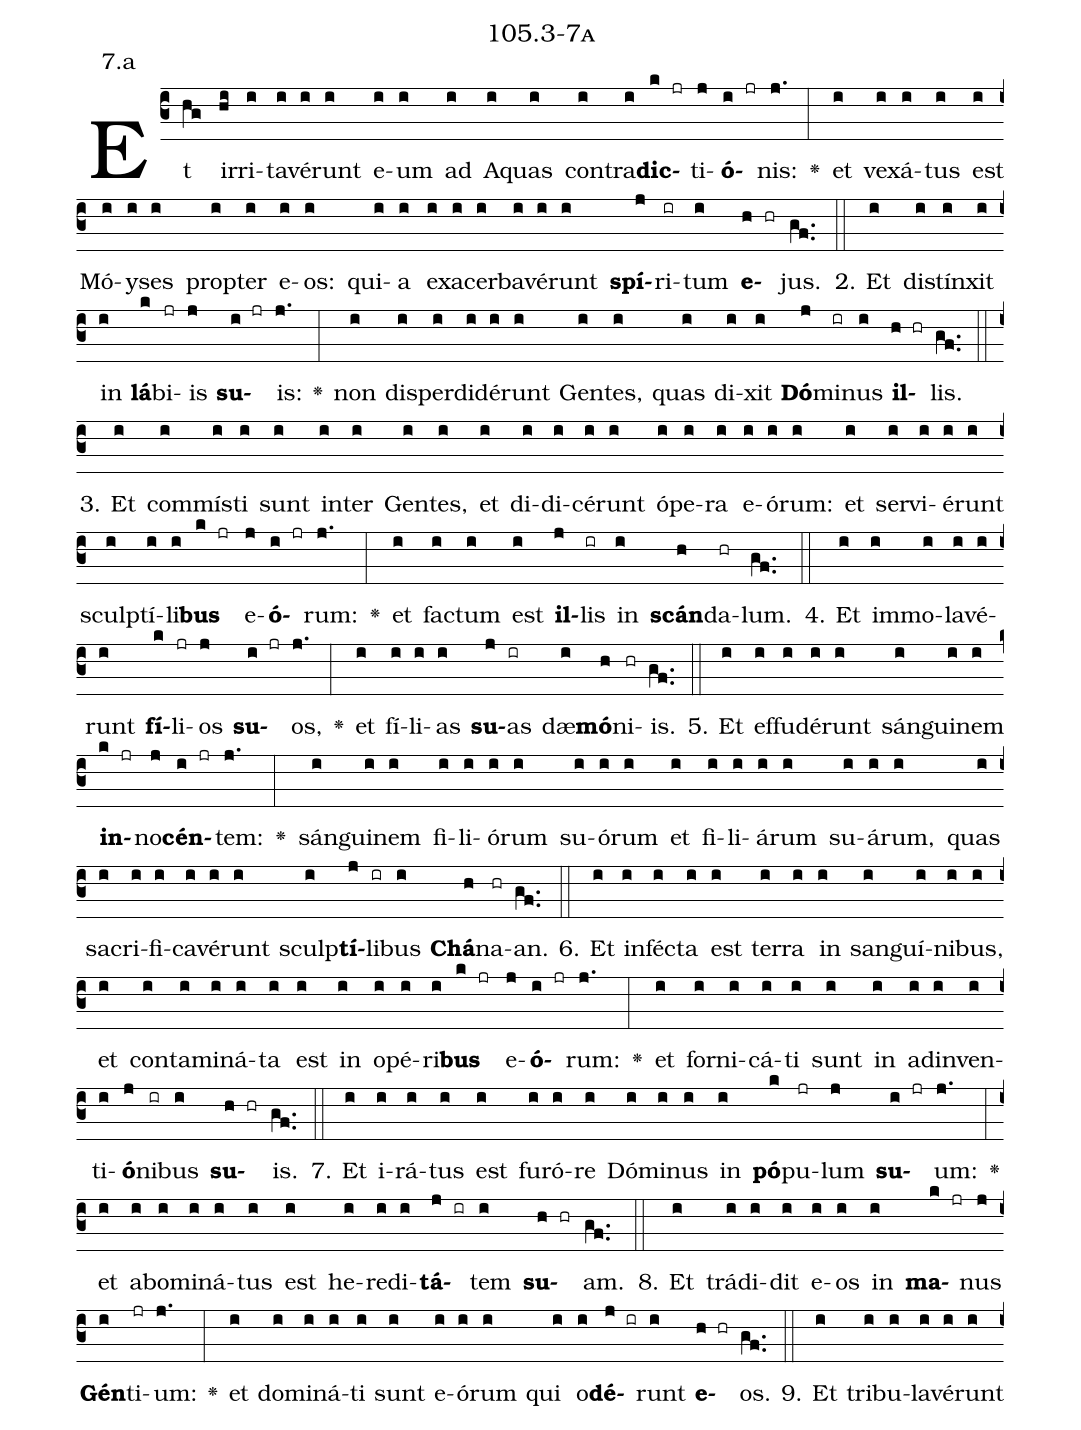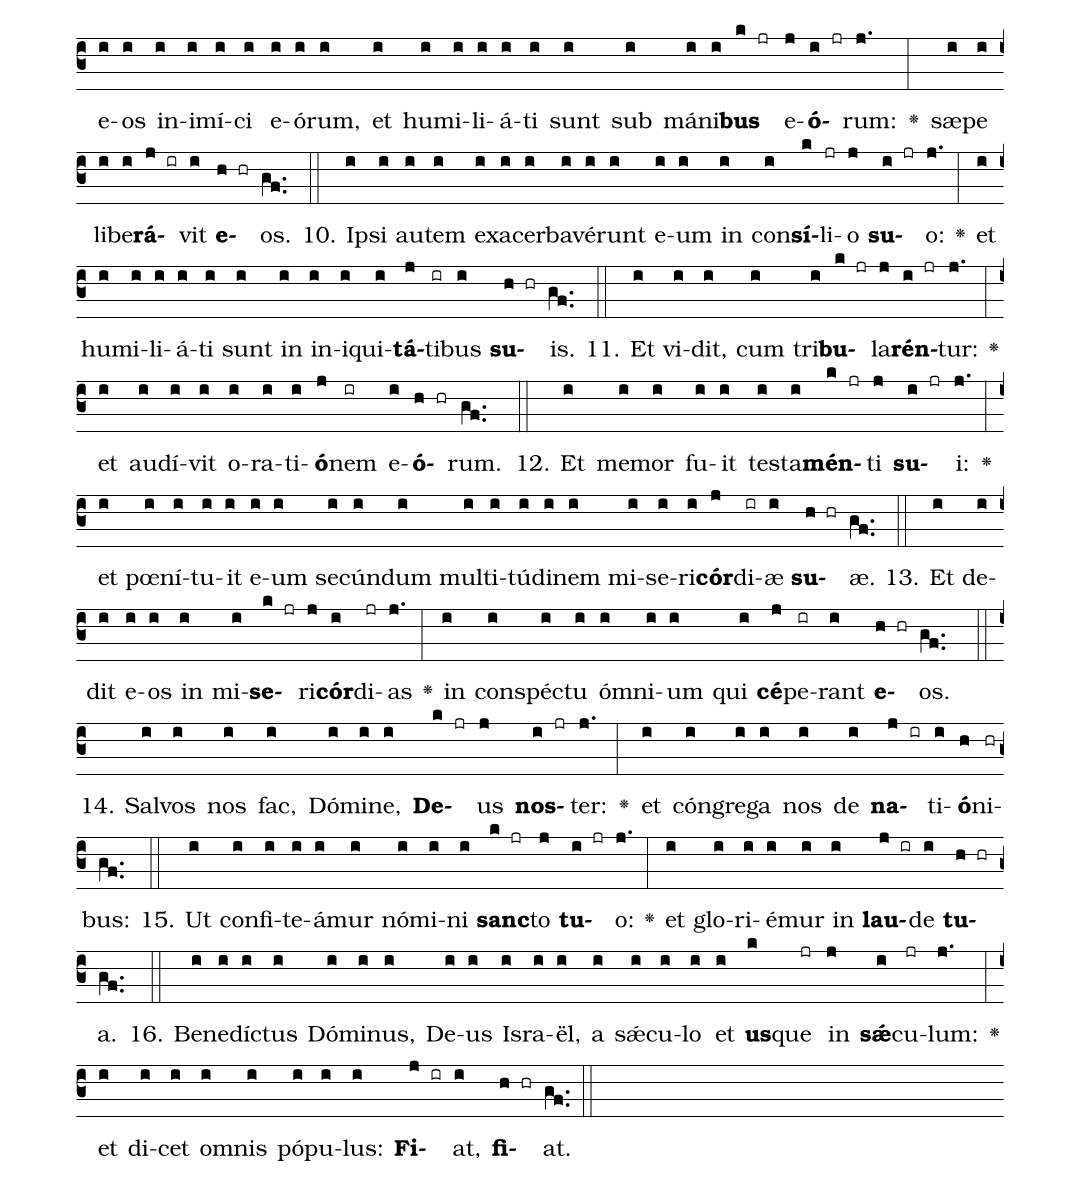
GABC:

name: 105.3-7a;
annotation: 7.a;
%%
(c3)Et(hg) ir(hi)ri(i)ta(i)vé(i)runt(i) e(i)um(i) ad(i) A(i)quas(i) con(i)tra(i)<b>dic</b>(k jr)ti(j)<b>ó</b>(i jr)nis:(j.) <v>\greheightstar</v>(:) et(i) ve(i)xá(i)tus(i) est(i) Mó(i)y(i)ses(i) prop(i)ter(i) e(i)os:(i) qui(i)a(i) ex(i)a(i)cer(i)ba(i)vé(i)runt(i) <b>spí</b>(j)ri(ir)tum(i) <b>e</b>(h hr)jus.(gf..) (::)
2. Et(i) di(i)stín(i)xit(i) in(i) <b>lá</b>(k)bi(jr)is(j) <b>su</b>(i jr)is:(j.) <v>\greheightstar</v>(:) non(i) dis(i)per(i)di(i)dé(i)runt(i) Gen(i)tes,(i) quas(i) di(i)xit(i) <b>Dó</b>(j)mi(ir)nus(i) <b>il</b>(h hr)lis.(gf..) (::)
3. Et(i) com(i)mís(i)ti(i) sunt(i) in(i)ter(i) Gen(i)tes,(i) et(i) di(i)di(i)cé(i)runt(i) ó(i)pe(i)ra(i) e(i)ó(i)rum:(i) et(i) ser(i)vi(i)é(i)runt(i) sculp(i)tí(i)li(i)<b>bus</b>(k jr) e(j)<b>ó</b>(i jr)rum:(j.) <v>\greheightstar</v>(:) et(i) fac(i)tum(i) est(i) <b>il</b>(j)lis(ir) in(i) <b>scán</b>(h)da(hr)lum.(gf..) (::)
4. Et(i) im(i)mo(i)la(i)vé(i)runt(i) <b>fí</b>(k)li(jr)os(j) <b>su</b>(i jr)os,(j.) <v>\greheightstar</v>(:) et(i) fí(i)li(i)as(i) <b>su</b>(j)as(ir) dæ(i)<b>mó</b>(h)ni(hr)is.(gf..) (::)
5. Et(i) ef(i)fu(i)dé(i)runt(i) sán(i)gui(i)nem(i) <b>in</b>(k jr)no(j)<b>cén</b>(i jr)tem:(j.) <v>\greheightstar</v>(:) sán(i)gui(i)nem(i) fi(i)li(i)ó(i)rum(i) su(i)ó(i)rum(i) et(i) fi(i)li(i)á(i)rum(i) su(i)á(i)rum,(i) quas(i) sa(i)cri(i)fi(i)ca(i)vé(i)runt(i) sculp(i)<b>tí</b>(j)li(ir)bus(i) <b>Chá</b>(h)na(hr)an.(gf..) (::)
6. Et(i) in(i)féc(i)ta(i) est(i) ter(i)ra(i) in(i) san(i)guí(i)ni(i)bus,(i) et(i) con(i)ta(i)mi(i)ná(i)ta(i) est(i) in(i) o(i)pé(i)ri(i)<b>bus</b>(k jr) e(j)<b>ó</b>(i jr)rum:(j.) <v>\greheightstar</v>(:) et(i) for(i)ni(i)cá(i)ti(i) sunt(i) in(i) ad(i)in(i)ven(i)ti(i)<b>ó</b>(j)ni(ir)bus(i) <b>su</b>(h hr)is.(gf..) (::)
7. Et(i) i(i)rá(i)tus(i) est(i) fu(i)ró(i)re(i) Dó(i)mi(i)nus(i) in(i) <b>pó</b>(k)pu(jr)lum(j) <b>su</b>(i jr)um:(j.) <v>\greheightstar</v>(:) et(i) ab(i)o(i)mi(i)ná(i)tus(i) est(i) he(i)re(i)di(i)<b>tá</b>(j ir)tem(i) <b>su</b>(h hr)am.(gf..) (::)
8. Et(i) trá(i)di(i)dit(i) e(i)os(i) in(i) <b>ma</b>(k jr)nus(j) <b>Gén</b>(i)ti(jr)um:(j.) <v>\greheightstar</v>(:) et(i) do(i)mi(i)ná(i)ti(i) sunt(i) e(i)ó(i)rum(i) qui(i) o(i)<b>dé</b>(j ir)runt(i) <b>e</b>(h hr)os.(gf..) (::)
9. Et(i) tri(i)bu(i)la(i)vé(i)runt(i) e(i)os(i) in(i)i(i)mí(i)ci(i) e(i)ó(i)rum,(i) et(i) hu(i)mi(i)li(i)á(i)ti(i) sunt(i) sub(i) má(i)ni(i)<b>bus</b>(k jr) e(j)<b>ó</b>(i jr)rum:(j.) <v>\greheightstar</v>(:) sæ(i)pe(i) li(i)be(i)<b>rá</b>(j ir)vit(i) <b>e</b>(h hr)os.(gf..) (::)
10. Ip(i)si(i) au(i)tem(i) ex(i)a(i)cer(i)ba(i)vé(i)runt(i) e(i)um(i) in(i) con(i)<b>sí</b>(k)li(jr)o(j) <b>su</b>(i jr)o:(j.) <v>\greheightstar</v>(:) et(i) hu(i)mi(i)li(i)á(i)ti(i) sunt(i) in(i) in(i)i(i)qui(i)<b>tá</b>(j)ti(ir)bus(i) <b>su</b>(h hr)is.(gf..) (::)
11. Et(i) vi(i)dit,(i) cum(i) tri(i)<b>bu</b>(k jr)la(j)<b>rén</b>(i jr)tur:(j.) <v>\greheightstar</v>(:) et(i) au(i)dí(i)vit(i) o(i)ra(i)ti(i)<b>ó</b>(j)nem(ir) e(i)<b>ó</b>(h hr)rum.(gf..) (::)
12. Et(i) me(i)mor(i) fu(i)it(i) tes(i)ta(i)<b>mén</b>(k jr)ti(j) <b>su</b>(i jr)i:(j.) <v>\greheightstar</v>(:) et(i) pœ(i)ní(i)tu(i)it(i) e(i)um(i) se(i)cún(i)dum(i) mul(i)ti(i)tú(i)di(i)nem(i) mi(i)se(i)ri(i)<b>cór</b>(j)di(ir)æ(i) <b>su</b>(h hr)æ.(gf..) (::)
13. Et(i) de(i)dit(i) e(i)os(i) in(i) mi(i)<b>se</b>(k jr)ri(j)<b>cór</b>(i)di(jr)as(j.) <v>\greheightstar</v>(:) in(i) con(i)spéc(i)tu(i) óm(i)ni(i)um(i) qui(i) <b>cé</b>(j)pe(ir)rant(i) <b>e</b>(h hr)os.(gf..) (::)
14. Sal(i)vos(i) nos(i) fac,(i) Dó(i)mi(i)ne,(i) <b>De</b>(k jr)us(j) <b>nos</b>(i jr)ter:(j.) <v>\greheightstar</v>(:) et(i) cón(i)gre(i)ga(i) nos(i) de(i) <b>na</b>(j ir)ti(i)<b>ó</b>(h)ni(hr)bus:(gf..) (::)
15. Ut(i) con(i)fi(i)te(i)á(i)mur(i) nó(i)mi(i)ni(i) <b>sanc</b>(k jr)to(j) <b>tu</b>(i jr)o:(j.) <v>\greheightstar</v>(:) et(i) glo(i)ri(i)é(i)mur(i) in(i) <b>lau</b>(j ir)de(i) <b>tu</b>(h hr)a.(gf..) (::)
16. Be(i)ne(i)díc(i)tus(i) Dó(i)mi(i)nus,(i) De(i)us(i) Is(i)ra(i)ël,(i) a(i) sǽ(i)cu(i)lo(i) et(i) <b>us</b>(k)que(jr) in(j) <b>sǽ</b>(i)cu(jr)lum:(j.) <v>\greheightstar</v>(:) et(i) di(i)cet(i) om(i)nis(i) pó(i)pu(i)lus:(i) <b>Fi</b>(j ir)at,(i) <b>fi</b>(h hr)at.(gf..) (::)
